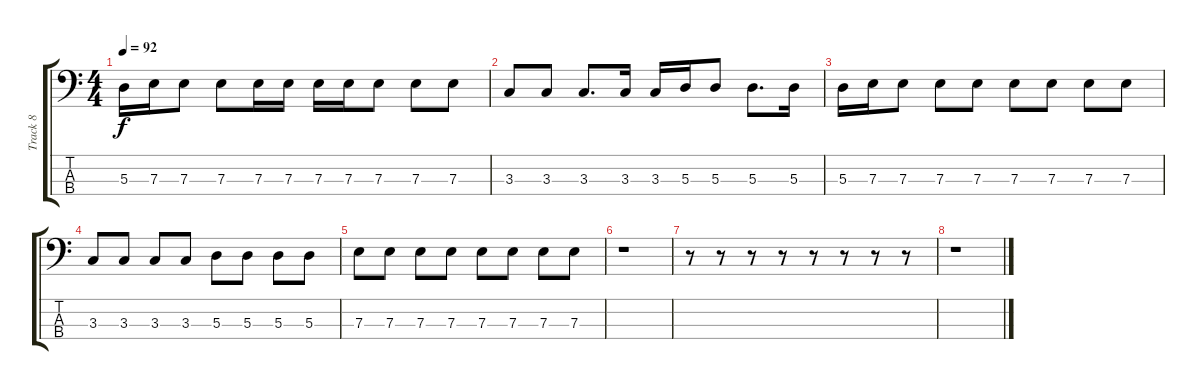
\track ("Track 8" "Track 8") {instrument electricbassfinger}
\staff {score tabs}
\tuning (G2 D2 A1 E1) {hide}
\ts (4 4)
\tempo 92
\clef f4
\ks c
5.3.16{dy f} 7.3.16 7.3.8 7.3.8 7.3.16 7.3.16 7.3.16 7.3.16 7.3.8 7.3.8 7.3.8 |
3.3.8 3.3.8 3.3.8{d} 3.3.16 3.3.16 5.3.16 5.3.8 5.3.8{d} 5.3.16 |
5.3.16 7.3.16 7.3.8 7.3.8 7.3.8 7.3.8 7.3.8 7.3.8 7.3.8 |
3.3.8 3.3.8 3.3.8 3.3.8 5.3.8 5.3.8 5.3.8 5.3.8 |
7.3.8 7.3.8 7.3.8 7.3.8 7.3.8 7.3.8 7.3.8 7.3.8 |
r.1 |
r.8 r.8 r.8 r.8 r.8 r.8 r.8 r.8 |
r.1
